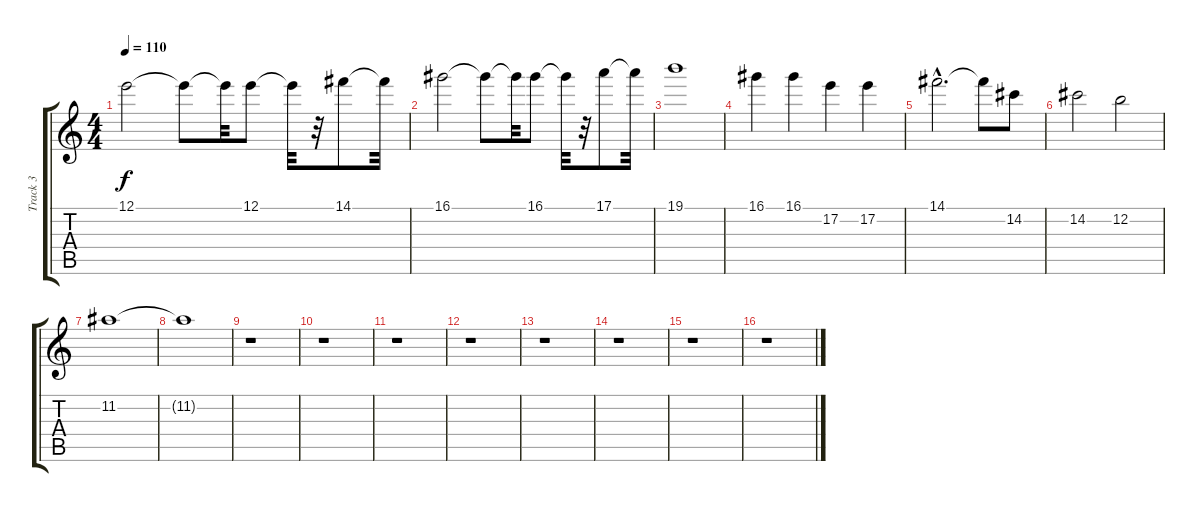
\track ("Track 3" "Track 3") {instrument distortionguitar}
\staff {score tabs}
\tuning (E4 B3 G3 D3 A2 E2) {hide}
\ts (4 4)
\tempo 110
\clef g2
\ks c
12.1.2{dy f} 12.1{t}.8 12.1{t}.32 12.1.8 12.1{t}.32 r.32 14.1.8 14.1{t}.32 |
16.1.2 16.1{t}.8 16.1{t}.32 16.1.8 16.1{t}.32 r.32 17.1.8 17.1{t}.32 |
19.1.1 |
16.1.4 16.1.4 17.2.4 17.2.4 |
14.1{hac}.2{d} 14.1{t}.8 14.2.8 |
14.2.2 12.2.2 |
11.2.1 |
11.2{t}.1 |
r.1 |
r.1 |
r.1 |
r.1 |
r.1 |
r.1 |
r.1 |
r.1
